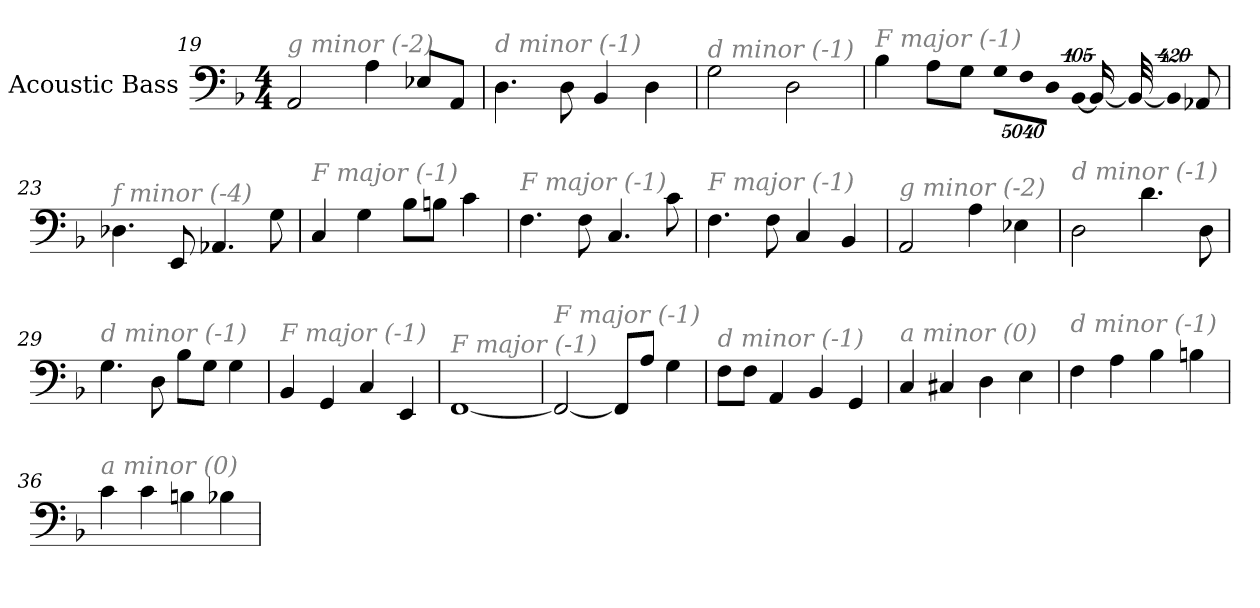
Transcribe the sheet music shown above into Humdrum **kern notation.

**kern
*part1
*staff1
*I"Acoustic Bass
*clefF4
*ITrd7c12
*k[b-]
*F:
*M4/4
=19
!LO:TX:i:color=#808080:t=g minor (-2)
2AAA
4AA
8EE-XL
8AAAJ
=20
!LO:TX:i:color=#808080:t=d minor (-1)
4.DD
8DD
4BBB-
4DD
=21
!LO:TX:i:color=#808080:t=d minor (-1)
2GG
2DD
=22
!LO:TX:i:color=#808080:t=F major (-1)
4BB-
8AAL
8GGJ
!LO:N:vis=8
40320%3347GGL
!LO:N:vis=8
40320%3347FF
!LO:N:vis=8
40320%3347DDJ
!LO:N:vis=1024
[13440%13BBB-L
16BBB-L_
32BBB-L_
!LO:N:vis=1024%31
13440%407BBB-L]
8AAA-XJ
=23
!LO:TX:i:color=#808080:t=f minor (-4)
4.DD-X
8EEE
4.AAA-X
8GG
=24
!LO:TX:i:color=#808080:t=F major (-1)
4CC
4GG
8BB-L
8BBnJ
4C
=25
!LO:TX:i:color=#808080:t=F major (-1)
4.FF
8FF
4.CC
8C
=26
!LO:TX:i:color=#808080:t=F major (-1)
4.FF
8FF
4CC
4BBB-
=27
!LO:TX:i:color=#808080:t=g minor (-2)
2AAA
4AA
4EE-X
=28
!LO:TX:i:color=#808080:t=d minor (-1)
2DD
4.D
8DD
=29
!LO:TX:i:color=#808080:t=d minor (-1)
4.GG
8DD
8BB-L
8GGJ
4GG
=30
!LO:TX:i:color=#808080:t=F major (-1)
4BBB-
4GGG
4CC
4EEE
=31
!LO:TX:i:color=#808080:t=F major (-1)
[1FFF
=32
!LO:TX:i:color=#808080:t=F major (-1)
2FFF_
8FFFL]
8AAJ
4GG
=33
!LO:TX:i:color=#808080:t=d minor (-1)
8FFL
8FFJ
4AAA
4BBB-
4GGG
=34
!LO:TX:i:color=#808080:t=a minor (0)
4CC
4CC#X
4DD
4EE
=35
!LO:TX:i:color=#808080:t=d minor (-1)
4FF
4AA
4BB-
4BBn
=36
!LO:TX:i:color=#808080:t=a minor (0)
4C
4C
4BBn
4BB-X
=
*-
